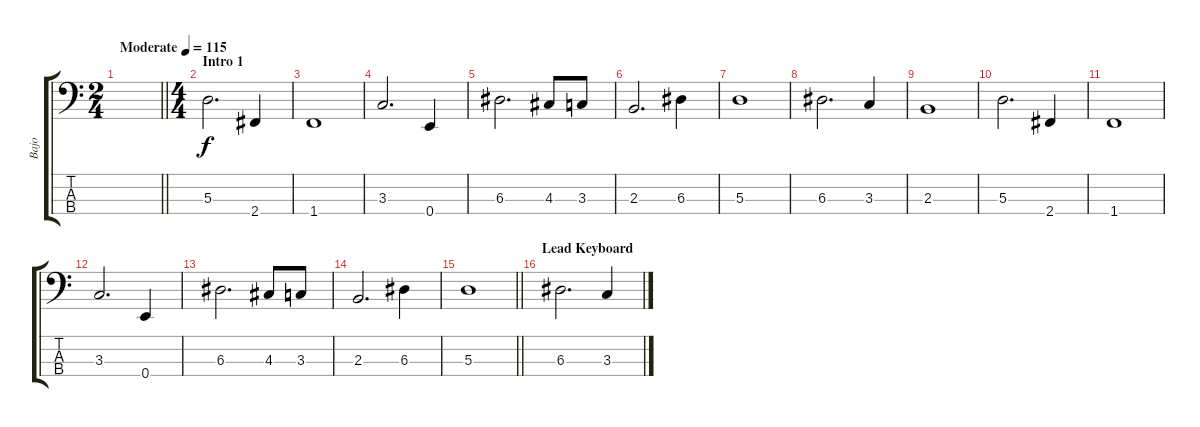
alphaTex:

\track ("Bajo" "Bajo") {instrument electricbassfinger}
\staff {score tabs}
\tuning (G2 D2 A1 E1) {hide}
\ts (2 4)
\tempo (115 "Moderate")
\clef f4
\barLineRight lightlight
\ks c
|
\ts (4 4)
\section ("" "Intro 1")
5.3.2{d} 2.4.4 |
1.4.1 |
3.3.2{d} 0.4.4 |
6.3.2{d} 4.3.8 3.3.8 |
2.3.2{d} 6.3.4 |
5.3.1 |
6.3.2{d} 3.3.4 |
2.3.1 |
5.3.2{d} 2.4.4 |
1.4.1 |
3.3.2{d} 0.4.4 |
6.3.2{d} 4.3.8 3.3.8 |
2.3.2{d} 6.3.4 |
\barLineRight lightlight
5.3.1 |
\section ("" "Lead Keyboard")
6.3.2{d} 3.3.4
